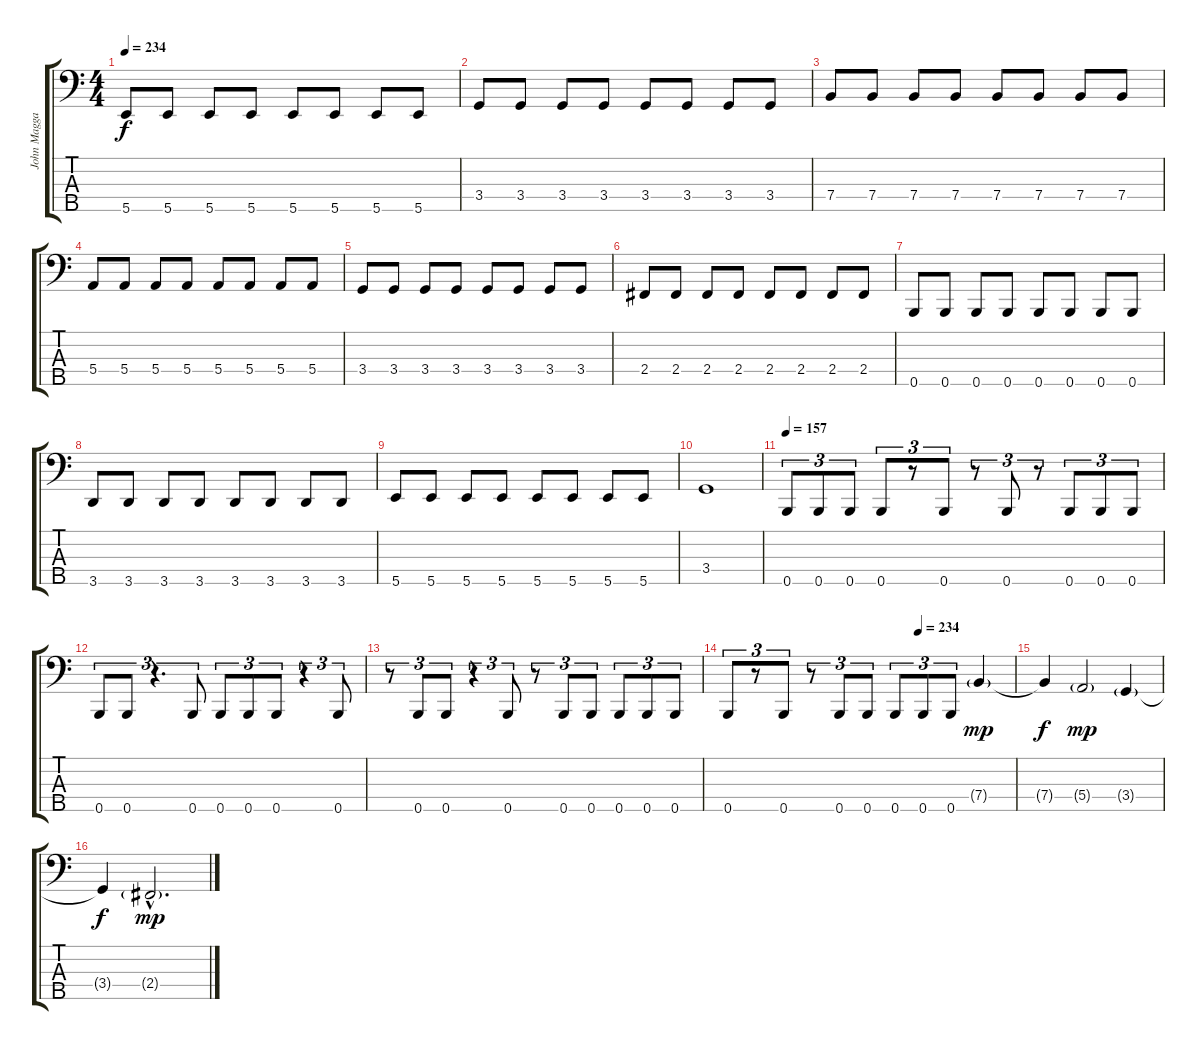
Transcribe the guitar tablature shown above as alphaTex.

\track ("John Maggard (Bass)" "John Magga") {instrument electricbassfinger}
\staff {score tabs}
\tuning (G2 D2 A1 E1 B0) {hide}
\ts (4 4)
\tempo 234
\clef f4
\ks c
5.5.8{dy f} 5.5.8 5.5.8 5.5.8 5.5.8 5.5.8 5.5.8 5.5.8 |
3.4.8 3.4.8 3.4.8 3.4.8 3.4.8 3.4.8 3.4.8 3.4.8 |
7.4.8 7.4.8 7.4.8 7.4.8 7.4.8 7.4.8 7.4.8 7.4.8 |
5.4.8 5.4.8 5.4.8 5.4.8 5.4.8 5.4.8 5.4.8 5.4.8 |
3.4.8 3.4.8 3.4.8 3.4.8 3.4.8 3.4.8 3.4.8 3.4.8 |
2.4.8 2.4.8 2.4.8 2.4.8 2.4.8 2.4.8 2.4.8 2.4.8 |
0.5.8 0.5.8 0.5.8 0.5.8 0.5.8 0.5.8 0.5.8 0.5.8 |
3.5.8 3.5.8 3.5.8 3.5.8 3.5.8 3.5.8 3.5.8 3.5.8 |
5.5.8 5.5.8 5.5.8 5.5.8 5.5.8 5.5.8 5.5.8 5.5.8 |
3.4.1 |
\tempo 157
0.5.8{tu (3 2)} 0.5.8{tu (3 2)} 0.5.8{tu (3 2)} 0.5.8{tu (3 2)} r.8{tu (3 2)} 0.5.8{tu (3 2)} r.8{tu (3 2)} 0.5.8{tu (3 2)} r.8{tu (3 2)} 0.5.8{tu (3 2)} 0.5.8{tu (3 2)} 0.5.8{tu (3 2)} |
0.5.8{tu (3 2)} 0.5.8{tu (3 2)} r.4{d tu (3 2)} 0.5.8{tu (3 2)} 0.5.8{tu (3 2)} 0.5.8{tu (3 2)} 0.5.8{tu (3 2)} r.4{tu (3 2)} 0.5.8{tu (3 2)} |
r.8{tu (3 2)} 0.5.8{tu (3 2)} 0.5.8{tu (3 2)} r.4{tu (3 2)} 0.5.8{tu (3 2)} r.8{tu (3 2)} 0.5.8{tu (3 2)} 0.5.8{tu (3 2)} 0.5.8{tu (3 2)} 0.5.8{tu (3 2)} 0.5.8{tu (3 2)} |
\tempo (234 0.6666666666666666)
0.5.8{tu (3 2)} r.8{tu (3 2)} 0.5.8{tu (3 2)} r.8{tu (3 2)} 0.5.8{tu (3 2)} 0.5.8{tu (3 2)} 0.5.8{tu (3 2)} 0.5.8{tu (3 2)} 0.5.8{tu (3 2)} 7.4{g}.4{dy mp} |
7.4{t}.4{dy f} 5.4{g}.2{dy mp} 3.4{g}.4 |
3.4{t}.4{dy f} 2.4{g hac}.2{d dy mp}
